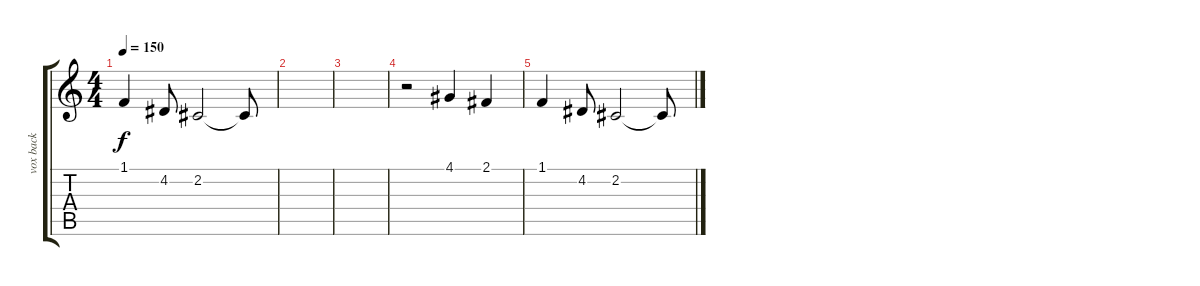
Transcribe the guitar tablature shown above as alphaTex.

\track ("vox back" "vox back") {instrument synthvoice}
\staff {score tabs}
\tuning (E4 B3 G3 D3 A2 E2) {hide}
\ts (4 4)
\tempo 150
\clef g2
\ks c
1.1.4{dy f} 4.2.8 2.2.2 2.2{t}.8 |
|
|
r.2 4.1.4 2.1.4 |
1.1.4 4.2.8 2.2.2 2.2{t}.8
